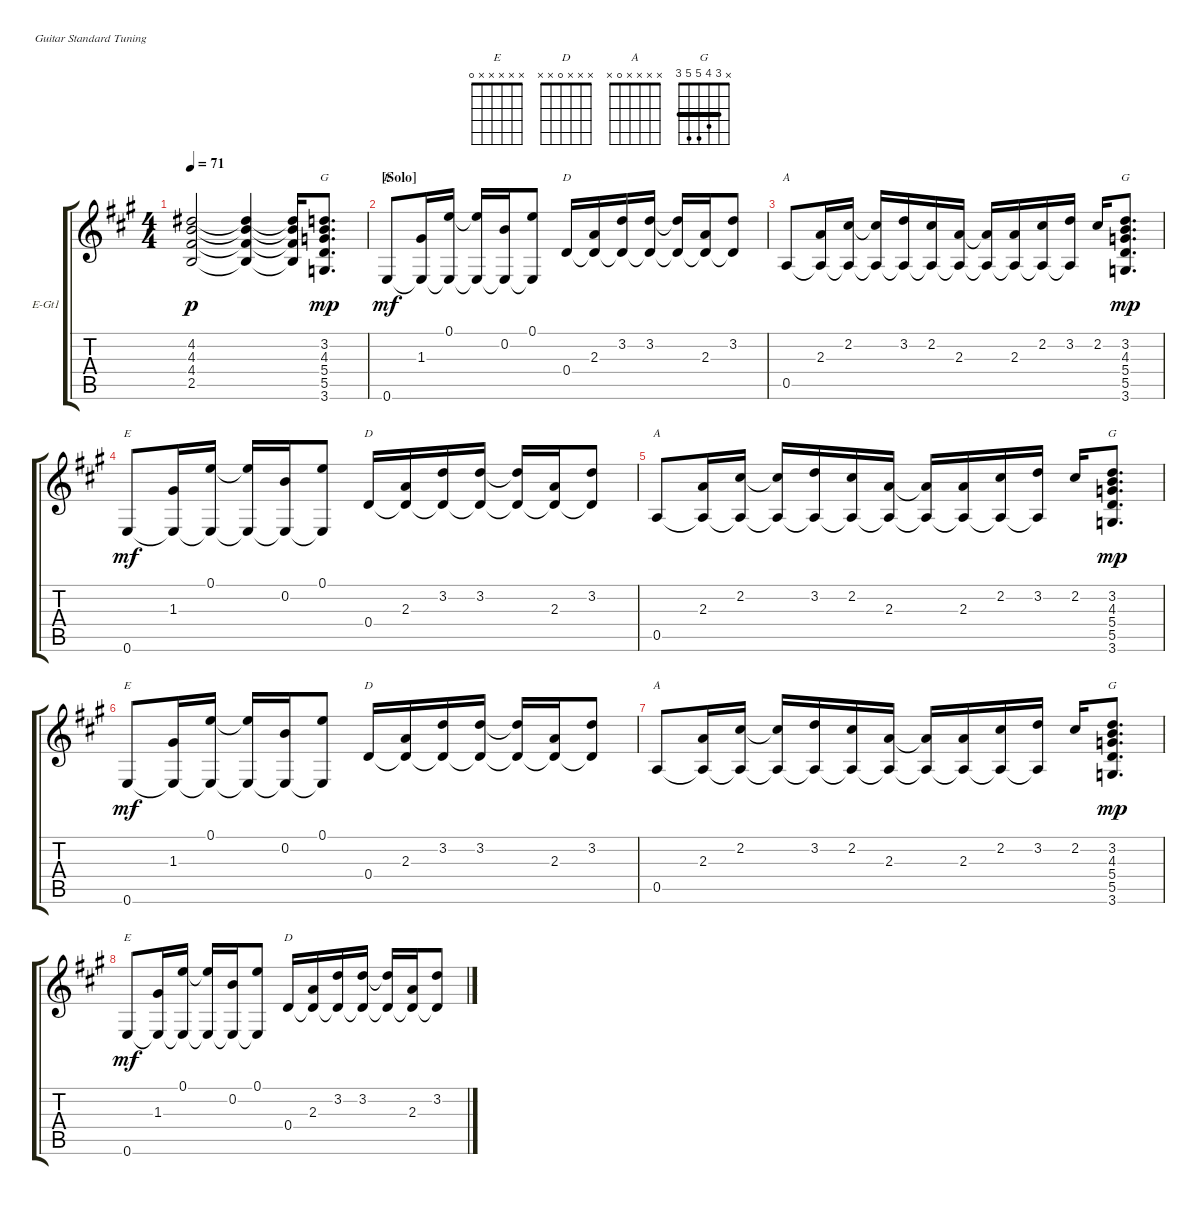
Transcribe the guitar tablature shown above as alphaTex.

\defaultSystemsLayout 4
\bracketExtendMode groupsimilarinstruments
\firstSystemTrackNameOrientation horizontal
\otherSystemsTrackNameOrientation horizontal
\track ("Electric Guitar 1" "E-Gt1") {instrument overdrivenguitar}
\staff {score tabs}
\tuning (E4 B3 G3 D3 A2 E2)
\chord ("E" x x x x x 0)
\chord ("D" x x x 0 x x)
\chord ("A" x x x x 0 x)
\chord ("G" x 3 4 5 5 3) {barre 3}
\ts (4 4)
\tempo 71
\clef g2
\scale
0.333333
\ks a
(4.2{t} 4.3{t} 4.4{t} 2.5{t}).2{dy p} (4.2{t} 4.3{t} 4.4{t} 2.5{t}).4 (4.2{t} 4.3{t} 4.4{t} 2.5{t}).16 (3.6 3.2 5.5 5.4 4.3).8{d ch "G" dy mp} |
\section ("" "[Solo]")
\scale
0.333333 0.6.8{ch "E" dy mf} (1.3 0.6{t}).16 (0.1 0.6{t}).16 (0.1{t} 0.6{t}).16 (0.2 0.6{t}).16 (0.1 0.6{t}).8 0.4.16{ch "D"} (2.3 0.4{t}).16 (3.2 0.4{t}).16 (3.2 0.4{t}).16 (3.2{t} 0.4{t}).16 (2.3 0.4{t}).16 (3.2 0.4{t}).8 |
\scale
0.333333 0.5.8{ch "A"} (2.3 0.5{t}).16 (2.2 0.5{t}).16 (2.2{t} 0.5{t}).16 (3.2 0.5{t}).16 (2.2 0.5{t}).16 (2.3 0.5{t}).16 (2.3{t} 0.5{t}).16 (2.3 0.5{t}).16 (2.2 0.5{t}).16 (3.2 0.5{t}).16 2.2.16 (3.6 3.2 5.5 5.4 4.3).8{d ch "G" dy mp} |
\scale
0.333333 0.6.8{ch "E" dy mf} (1.3 0.6{t}).16 (0.1 0.6{t}).16 (0.1{t} 0.6{t}).16 (0.2 0.6{t}).16 (0.1 0.6{t}).8 0.4.16{ch "D"} (2.3 0.4{t}).16 (3.2 0.4{t}).16 (3.2 0.4{t}).16 (3.2{t} 0.4{t}).16 (2.3 0.4{t}).16 (3.2 0.4{t}).8 |
\scale
0.333333 0.5.8{ch "A"} (2.3 0.5{t}).16 (2.2 0.5{t}).16 (2.2{t} 0.5{t}).16 (3.2 0.5{t}).16 (2.2 0.5{t}).16 (2.3 0.5{t}).16 (2.3{t} 0.5{t}).16 (2.3 0.5{t}).16 (2.2 0.5{t}).16 (3.2 0.5{t}).16 2.2.16 (3.6 3.2 5.5 5.4 4.3).8{d ch "G" dy mp} |
\scale
0.333333 0.6.8{ch "E" dy mf} (1.3 0.6{t}).16 (0.1 0.6{t}).16 (0.1{t} 0.6{t}).16 (0.2 0.6{t}).16 (0.1 0.6{t}).8 0.4.16{ch "D"} (2.3 0.4{t}).16 (3.2 0.4{t}).16 (3.2 0.4{t}).16 (3.2{t} 0.4{t}).16 (2.3 0.4{t}).16 (3.2 0.4{t}).8 |
\scale
0.333333 0.5.8{ch "A"} (2.3 0.5{t}).16 (2.2 0.5{t}).16 (2.2{t} 0.5{t}).16 (3.2 0.5{t}).16 (2.2 0.5{t}).16 (2.3 0.5{t}).16 (2.3{t} 0.5{t}).16 (2.3 0.5{t}).16 (2.2 0.5{t}).16 (3.2 0.5{t}).16 2.2.16 (3.6 3.2 5.5 5.4 4.3).8{d ch "G" dy mp} |
\scale
0.333333 0.6.8{ch "E" dy mf} (1.3 0.6{t}).16 (0.1 0.6{t}).16 (0.1{t} 0.6{t}).16 (0.2 0.6{t}).16 (0.1 0.6{t}).8 0.4.16{ch "D"} (2.3 0.4{t}).16 (3.2 0.4{t}).16 (3.2 0.4{t}).16 (3.2{t} 0.4{t}).16 (2.3 0.4{t}).16 (3.2 0.4{t}).8
